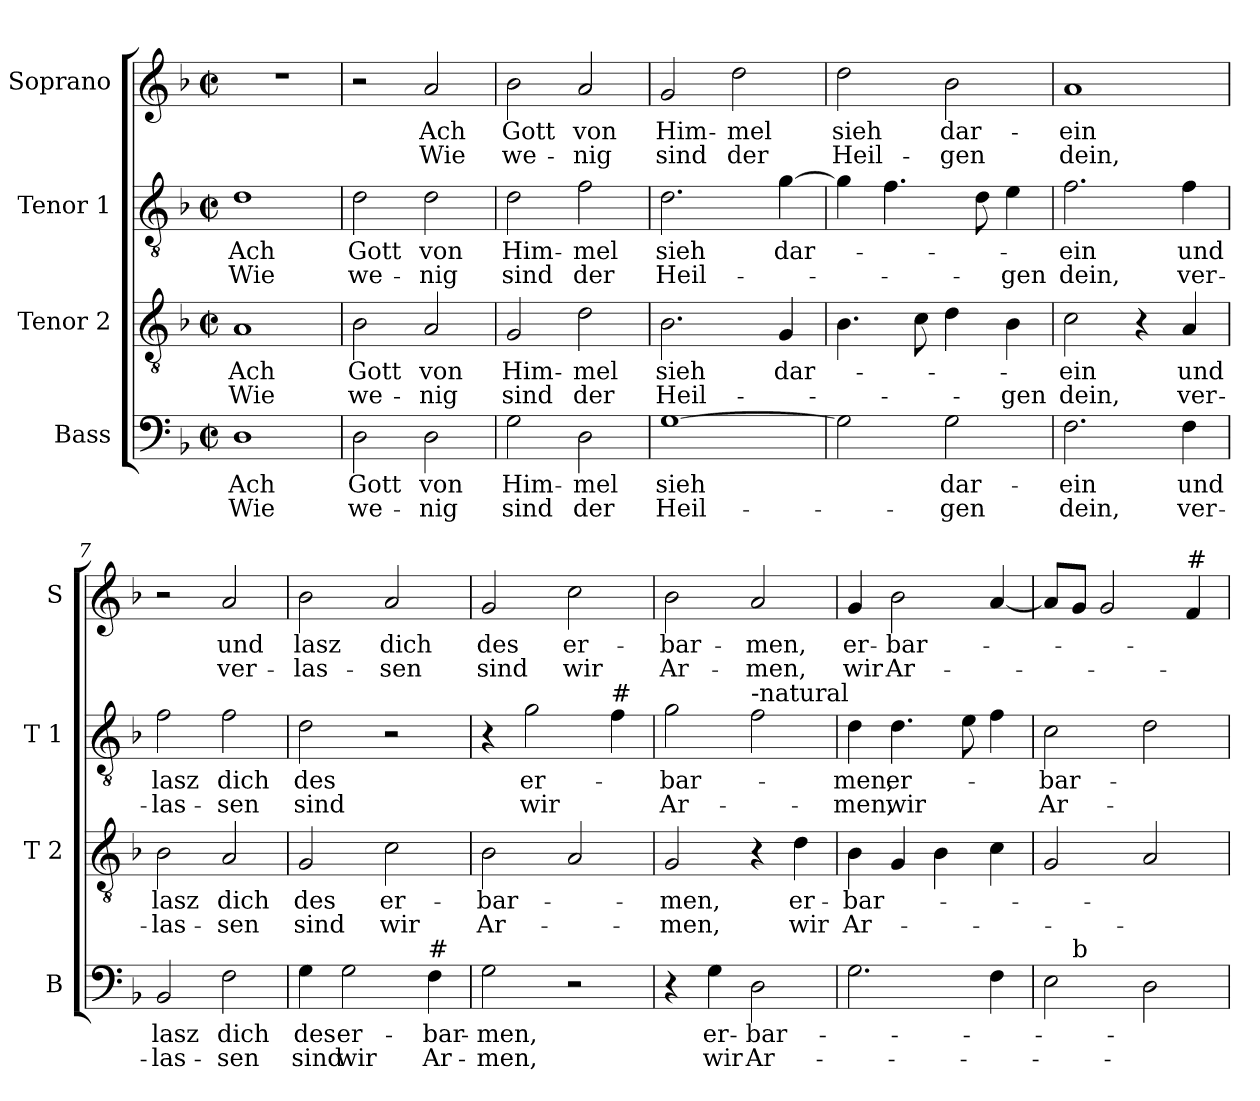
**kern	**text	**text	**kern	**text	**text	**kern	**text	**text	**kern	**text	**text
*part4	*part4	*part4	*part3	*part3	*part3	*part2	*part2	*part2	*part1	*part1	*part1
*staff4	*staff4	*staff4	*staff3	*staff3	*staff3	*staff2	*staff2	*staff2	*staff1	*staff1	*staff1
*I"Bass	*	*	*I"Tenor 2	*	*	*I"Tenor 1	*	*	*I"Soprano	*	*
*I'B	*	*	*I'T 2	*	*	*I'T 1	*	*	*I'S	*	*
*clefF4	*	*	*clefGv2	*	*	*clefGv2	*	*	*clefG2	*	*
*k[b-]	*	*	*k[b-]	*	*	*k[b-]	*	*	*k[b-]	*	*
*F:	*	*	*F:	*	*	*F:	*	*	*F:	*	*
*M2/2	*	*	*M2/2	*	*	*M2/2	*	*	*M2/2	*	*
*met(c|)	*	*	*met(c|)	*	*	*met(c|)	*	*	*met(c|)	*	*
=1	=1	=1	=1	=1	=1	=1	=1	=1	=1	=1	=1
!	!LO:LY:b	!LO:LY:b	!	!LO:LY:b	!LO:LY:b	!	!LO:LY:b	!LO:LY:b	!	!	!
1D	Ach	Wie	1A	Ach	Wie	1d	Ach	Wie	1r	.	.
=2	=2	=2	=2	=2	=2	=2	=2	=2	=2	=2	=2
!	!LO:LY:b	!LO:LY:b	!	!LO:LY:b	!LO:LY:b	!	!LO:LY:b	!LO:LY:b	!	!	!
2D\	Gott	we-	2B-\	Gott	we-	2d\	Gott	we-	2r	.	.
!	!LO:LY:b	!LO:LY:b	!	!LO:LY:b	!LO:LY:b	!	!LO:LY:b	!LO:LY:b	!	!LO:LY:b	!LO:LY:b
2D\	von	-nig	2A/	von	-nig	2d\	von	-nig	2a/	Ach	Wie
=3	=3	=3	=3	=3	=3	=3	=3	=3	=3	=3	=3
!	!LO:LY:b	!LO:LY:b	!	!LO:LY:b	!LO:LY:b	!	!LO:LY:b	!LO:LY:b	!	!LO:LY:b	!LO:LY:b
2G\	Him-	sind	2G/	Him-	sind	2d\	Him-	sind	2b-\	Gott	we-
!	!LO:LY:b	!LO:LY:b	!	!LO:LY:b	!LO:LY:b	!	!LO:LY:b	!LO:LY:b	!	!LO:LY:b	!LO:LY:b
2D\	-mel	der	2d\	-mel	der	2f\	-mel	der	2a/	von	-nig
=4	=4	=4	=4	=4	=4	=4	=4	=4	=4	=4	=4
!	!LO:LY:b	!LO:LY:b	!	!LO:LY:b	!LO:LY:b	!	!LO:LY:b	!LO:LY:b	!	!LO:LY:b	!LO:LY:b
[1G	sieh	Heil-	2.B-\	sieh	Heil-	2.d\	sieh	Heil-	2g/	Him-	sind
!	!	!	!	!	!	!	!	!	!	!LO:LY:b	!LO:LY:b
.	.	.	.	.	.	.	.	.	2dd\	-mel	der
!	!	!	!	!LO:LY:b	!	!	!LO:LY:b	!	!	!	!
.	.	.	4G/	dar-	.	[4g\	dar-	.	.	.	.
=5	=5	=5	=5	=5	=5	=5	=5	=5	=5	=5	=5
!	!	!	!	!	!	!	!	!	!	!LO:LY:b	!LO:LY:b
2G\]	.	.	4.B-\	.	.	4g\]	.	.	2dd\	sieh	Heil-
.	.	.	.	.	.	4.f\	.	.	.	.	.
.	.	.	8c\	.	.	.	.	.	.	.	.
!	!LO:LY:b	!LO:LY:b	!	!	!	!	!	!	!	!LO:LY:b	!LO:LY:b
2G\	dar-	-gen	4d\	.	.	.	.	.	2b-\	dar-	-gen
.	.	.	.	.	.	8d\	.	.	.	.	.
!	!	!	!	!	!LO:LY:b	!	!	!LO:LY:b	!	!	!
.	.	.	4B-\	.	-gen	4e\	.	-gen	.	.	.
=6	=6	=6	=6	=6	=6	=6	=6	=6	=6	=6	=6
!	!LO:LY:b	!LO:LY:b	!	!LO:LY:b	!LO:LY:b	!	!LO:LY:b	!LO:LY:b	!	!LO:LY:b	!LO:LY:b
2.F\	-ein	dein,	2c\	-ein	dein,	2.f\	-ein	dein,	1a	-ein	dein,
.	.	.	4r	.	.	.	.	.	.	.	.
!	!LO:LY:b	!LO:LY:b	!	!LO:LY:b	!LO:LY:b	!	!LO:LY:b	!LO:LY:b	!	!	!
4F\	und	ver-	4A/	und	ver-	4f\	und	ver-	.	.	.
!!LO:LB:g=z
=7	=7	=7	=7	=7	=7	=7	=7	=7	=7	=7	=7
!	!LO:LY:b	!LO:LY:b	!	!LO:LY:b	!LO:LY:b	!	!LO:LY:b	!LO:LY:b	!	!	!
2BB-/	lasz	-las-	2B-\	lasz	-las-	2f\	lasz	-las-	2r	.	.
!	!LO:LY:b	!LO:LY:b	!	!LO:LY:b	!LO:LY:b	!	!LO:LY:b	!LO:LY:b	!	!LO:LY:b	!LO:LY:b
2F\	dich	-sen	2A/	dich	-sen	2f\	dich	-sen	2a/	und	ver-
=8	=8	=8	=8	=8	=8	=8	=8	=8	=8	=8	=8
!	!LO:LY:b	!LO:LY:b	!	!LO:LY:b	!LO:LY:b	!	!LO:LY:b	!LO:LY:b	!	!LO:LY:b	!LO:LY:b
4G\	des	sind	2G/	des	sind	2d\	des	sind	2b-\	lasz	-las-
!	!LO:LY:b	!LO:LY:b	!	!	!	!	!	!	!	!	!
2G\	er-	wir	.	.	.	.	.	.	.	.	.
!	!	!	!	!LO:LY:b	!LO:LY:b	!	!	!	!	!LO:LY:b	!LO:LY:b
.	.	.	2c\	er-	wir	2r	.	.	2a/	dich	-sen
!LO:TX:a:t=#	!	!	!	!	!	!	!	!	!	!	!
!	!LO:LY:b	!LO:LY:b	!	!	!	!	!	!	!	!	!
4F\	-bar-	Ar-	.	.	.	.	.	.	.	.	.
=9	=9	=9	=9	=9	=9	=9	=9	=9	=9	=9	=9
!	!LO:LY:b	!LO:LY:b	!	!LO:LY:b	!LO:LY:b	!	!	!	!	!LO:LY:b	!LO:LY:b
2G\	-men,	-men,	2B-\	-bar-	Ar-	4r	.	.	2g/	des	sind
!	!	!	!	!	!	!	!LO:LY:b	!LO:LY:b	!	!	!
.	.	.	.	.	.	2g\	er-	wir	.	.	.
!	!	!	!	!	!	!	!	!	!	!LO:LY:b	!LO:LY:b
2r	.	.	2A/	.	.	.	.	.	2cc\	er-	wir
!	!	!	!	!	!	!LO:TX:a:t=#	!	!	!	!	!
.	.	.	.	.	.	4f\	.	.	.	.	.
=10	=10	=10	=10	=10	=10	=10	=10	=10	=10	=10	=10
!	!	!	!	!LO:LY:b	!LO:LY:b	!	!LO:LY:b	!LO:LY:b	!	!LO:LY:b	!LO:LY:b
4r	.	.	2G/	-men,	-men,	2g\	-bar-	Ar-	2b-\	-bar-	Ar-
!	!LO:LY:b	!LO:LY:b	!	!	!	!	!	!	!	!	!
4G\	er-	wir	.	.	.	.	.	.	.	.	.
!	!	!	!	!	!	!LO:TX:a:t=-natural	!	!	!	!	!
!	!LO:LY:b	!LO:LY:b	!	!	!	!	!	!	!	!LO:LY:b	!LO:LY:b
2D\	-bar-	Ar-	4r	.	.	2f\	.	.	2a/	-men,	-men,
!	!	!	!	!LO:LY:b	!LO:LY:b	!	!	!	!	!	!
.	.	.	4d\	er-	wir	.	.	.	.	.	.
=11	=11	=11	=11	=11	=11	=11	=11	=11	=11	=11	=11
!	!	!	!	!LO:LY:b	!LO:LY:b	!	!LO:LY:b	!LO:LY:b	!	!LO:LY:b	!LO:LY:b
2.G\	.	.	4B-\	-bar-	Ar-	4d\	-men,	-men,	4g/	er-	wir
!	!	!	!	!	!	!	!LO:LY:b	!LO:LY:b	!	!LO:LY:b	!LO:LY:b
.	.	.	4G/	.	.	4.d\	er-	wir	2b-\	-bar-	Ar-
.	.	.	4B-\	.	.	.	.	.	.	.	.
.	.	.	.	.	.	8e\	.	.	.	.	.
4F\	.	.	4c\	.	.	4f\	.	.	[4a/	.	.
=12	=12	=12	=12	=12	=12	=12	=12	=12	=12	=12	=12
!	!	!	!	!	!	!	!LO:LY:b	!LO:LY:b	!	!	!
*^	*	*	*	*	*	*	*	*	*	*	*
2E\	8ryy	.	.	2G/	.	.	2c\	-bar-	Ar-	8a/L]	.	.
!	!LO:TX:a:t=b	!	!	!	!	!	!	!	!	!	!	!
.	2..ryy	.	.	.	.	.	.	.	.	8g/J	.	.
.	.	.	.	.	.	.	.	.	.	2g/	.	.
2D\	.	.	.	2A/	.	.	2d\	.	.	.	.	.
!	!	!	!	!	!	!	!	!	!	!LO:TX:a:t=#	!	!
.	.	.	.	.	.	.	.	.	.	4f/	.	.
*v	*v	*	*	*	*	*	*	*	*	*	*	*
=	=	=	=	=	=	=	=	=	=	=	=
*-	*-	*-	*-	*-	*-	*-	*-	*-	*-	*-	*-
